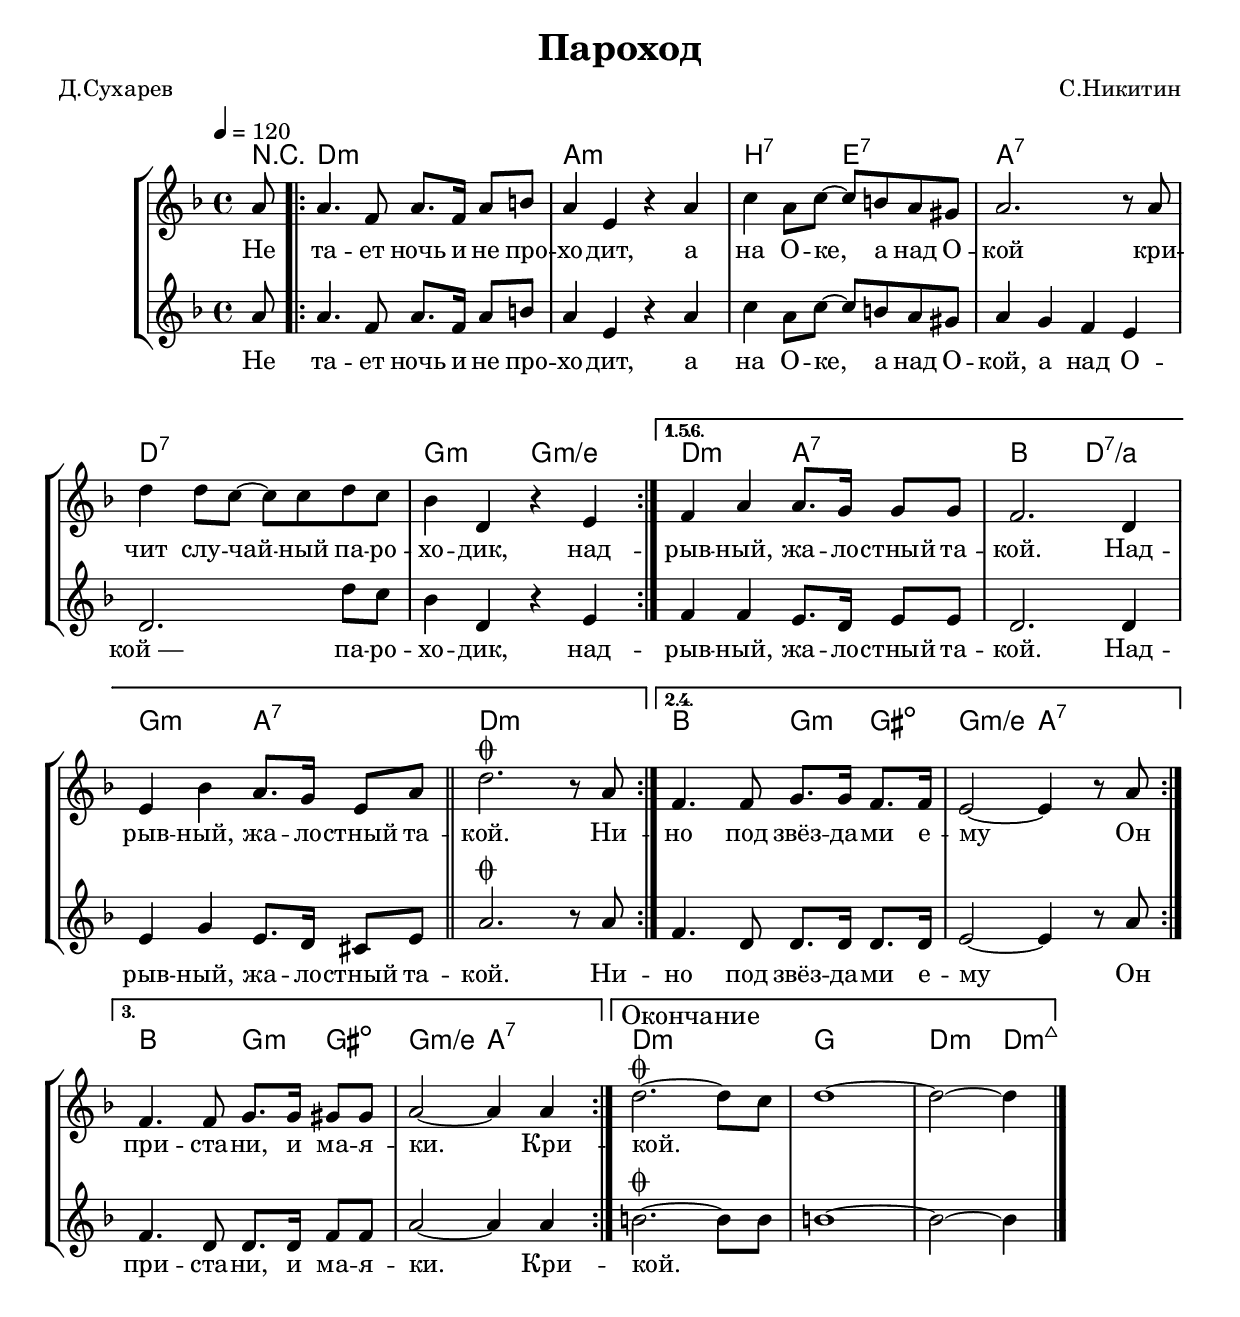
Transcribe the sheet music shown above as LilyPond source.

\version "2.12.2"
\header{
  title="Пароход"
  poet="Д.Сухарев"
  composer="С.Никитин"
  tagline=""
}

%Буквенные обозначения, принятые в континентальной Европе:
%H --- си, B --- си-бемоль.
\include "deutsch.ly"

% Ajust size
%#(set-global-staff-size 30.0)
#(set! paper-alist (cons '("my size" . (cons (* 210 mm) (* 223 mm))) paper-alist)) % урезал высоту чтобы убрать пустое поле

\paper {
  #(set-paper-size "my size")
}

global = {
  \key d \minor
  \time 4/4
  \tempo 4 = 120
}

voiceOne = \new Voice = "one" { \relative c'' {
  \partial 8 a8
\set Score.repeatCommands = #(list (list 'volta '()) 'start-repeat)
    a4. f8 a8. f16 a8 h
    a4 e r a
    c a8 c ~ c h a gis
    a2. r8 a
    d4 d8 c ~ c c d c
    b4 d, r e
\set Score.repeatCommands = #'((volta #f) (volta "1.5.6.") end-repeat)
    f a a8. g16 g8 g
    f2. d4
    e b' a8. g16 e8 a \bar "||"
    d2. \coda r8 a
\set Score.repeatCommands = #'((volta #f) (volta "2.4.") end-repeat)
    f4. f8 g8. g16 f8. f16
    e2 ~ e4 r8 a
\set Score.repeatCommands = #'((volta #f) (volta "3.") end-repeat)
    f4. f8 g8. g16 gis8 gis
    a2 ~ a4 a
\set Score.repeatCommands = #'((volta #f) (volta "Окончание") end-repeat)
    d2. \coda ~ d8 c
    d1 ~
    d2 ~ d4 \bar "|."
\set Score.repeatCommands = #'((volta #f))
}}

voiceTwo = \new Voice = "two" { \relative c'' {
  \partial 8 a8
\set Score.repeatCommands = #(list (list 'volta '()) 'start-repeat)
    a4. f8 a8. f16 a8 h
    a4 e r a
    c a8 c ~ c h a gis
    a4 g f e
    d2. d'8 c
    b4 d, r e
\set Score.repeatCommands = #'((volta #f) (volta "1.5.6.") end-repeat)
    f f e8. d16 e8 e
    d2. d4
    e g e8. d16 cis8 e \bar "||"
    a2. \coda r8 a
\set Score.repeatCommands = #'((volta #f) (volta "2.4.") end-repeat)
    f4. d8 d8. d16 d8. d16
    e2 ~ e4 r8 a
\set Score.repeatCommands = #'((volta #f) (volta "3.") end-repeat)
    f4. d8 d8. d16 f8 f
    a2 ~ a4 a
\set Score.repeatCommands = #'((volta #f) (volta "Окончание") end-repeat)
    h2. \coda ~ h8 h
    h1 ~
    h2 ~ h4 \bar "|."
\set Score.repeatCommands = #'((volta #f))
}}

verses = \new Lyrics \lyricsto "one" {
  Не та -- ет ночь и не про -- хо -- дит,
  а на О -- ке, а над О -- кой
  кри -- чит слу -- чай -- ный па -- ро -- хо -- дик,
  над -- рыв -- ный, жа -- ло -- стный та -- кой.
  Над -- рыв -- ный, жа -- ло -- стный та -- кой.
  Ни --
  -- но под звёз -- да -- ми е -- му
  Он
  при -- ста -- ни, и ма -- я -- ки. Кри --
  -- кой.
}

versesTwo = \new Lyrics \lyricsto "two" {
  Не та -- ет ночь и не про -- хо -- дит,
  а на О -- ке, а над О -- кой, а над О --
  кой_— па -- ро -- хо -- дик,
  над -- рыв -- ный, жа -- ло -- стный та -- кой.
  Над -- рыв -- ный, жа -- ло -- стный та -- кой.
  Ни --
  -- но под звёз -- да -- ми е -- му
  Он
  при -- ста -- ни, и ма -- я -- ки. Кри --
  -- кой.
}

Chords = \new ChordNames \chordmode {
  % Обозначения аккордов, принятые в континентальной Европе
  \germanChords
  r8 |
  d1:m     | a:m        |
  h2:7 e:7 | a1:7       |
  d:7      | g2:m g:m/e |
  d:m a:7  | b d:7/a    |
  g:m a:7  | d1:m       |
  b2 g4:m gis:dim | g2:m/e a:7 |
  b2 g4:m gis:dim | g2:m/e a:7 |
  d1:m | g | d2:m d:m7+ |
}

\score{
  \new StaffGroup <<
    \Chords
    \new Staff
    <<
      \global
      \voiceOne
      \verses
    >>

    \new Staff
    <<
      \global
      \voiceTwo
      \versesTwo
    >>
  >>
  \layout{
    \context {
      \Score
      \remove "Bar_number_engraver"
    }
  }
}
\score{
  \unfoldRepeats {
    \new StaffGroup <<
      \new Staff
      <<
        \set Staff.midiInstrument = "flute"
        \global
        \voiceOne
        \verses
      >>

      \new Staff
      <<
        \set Staff.midiInstrument = "flute"
        \global
        \voiceTwo
      >>
    >>
  }
  \midi{}
}

\markup {
  \vspace #2
  \column {
    "Не тает ночь, и не проходит,"
    "А на Оке, а над Окой"
    "Кричит случайный пароходик -"
    "Надрывный, жалостный такой."
    \vspace #1
    "Никак тоски не переборет,"
    "Кричит в мерцающую тьму."
    "До слез, до боли в переборках"
    "Темно под звездами ему."
    \vspace #1
    "Он знает, как они огромны"
    "И как беспомощно мелки"
    "Все пароходы, все паромы,"
    "И пристани и маяки."
    \vspace #1
    "Кричит!.."
    "А в нем сидят студентки,"
    "Старуха дремлет у дверей,"
    "Храпят цыгане, чьи-то детки"
    "Домой торопятся скорей."
    \vspace #1
    "И, как планета, многолюден,"
    "Он прекращает ерунду"
    "И тихо шлепает в Голутвин,"
    "Глотая вздохи на ходу."
    \vspace #1
    "1959"
  }
}

